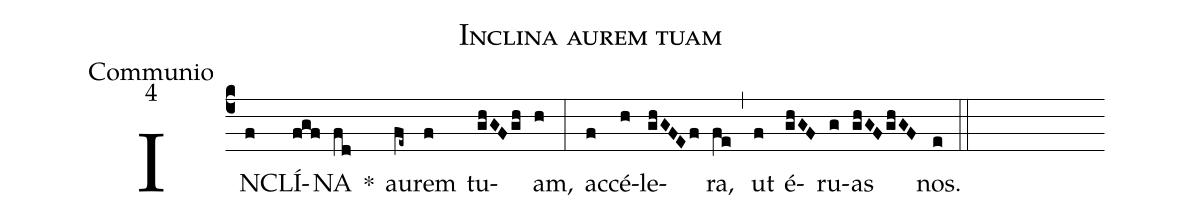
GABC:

name:Inclina aurem tuam;
office-part:Communio;
mode:4;
%%
(c4) IN(f)CLÍ(fgf)NA(fd) *() au(fe~)rem(f) tu(ghGF/gh)am,(h) (:) ac(f)cé(h)le(ghGFEf)ra,(fe) (,) ut(f) é(ghGF)ru(g)as(ghGF/ghGF) nos.(e) (::)
